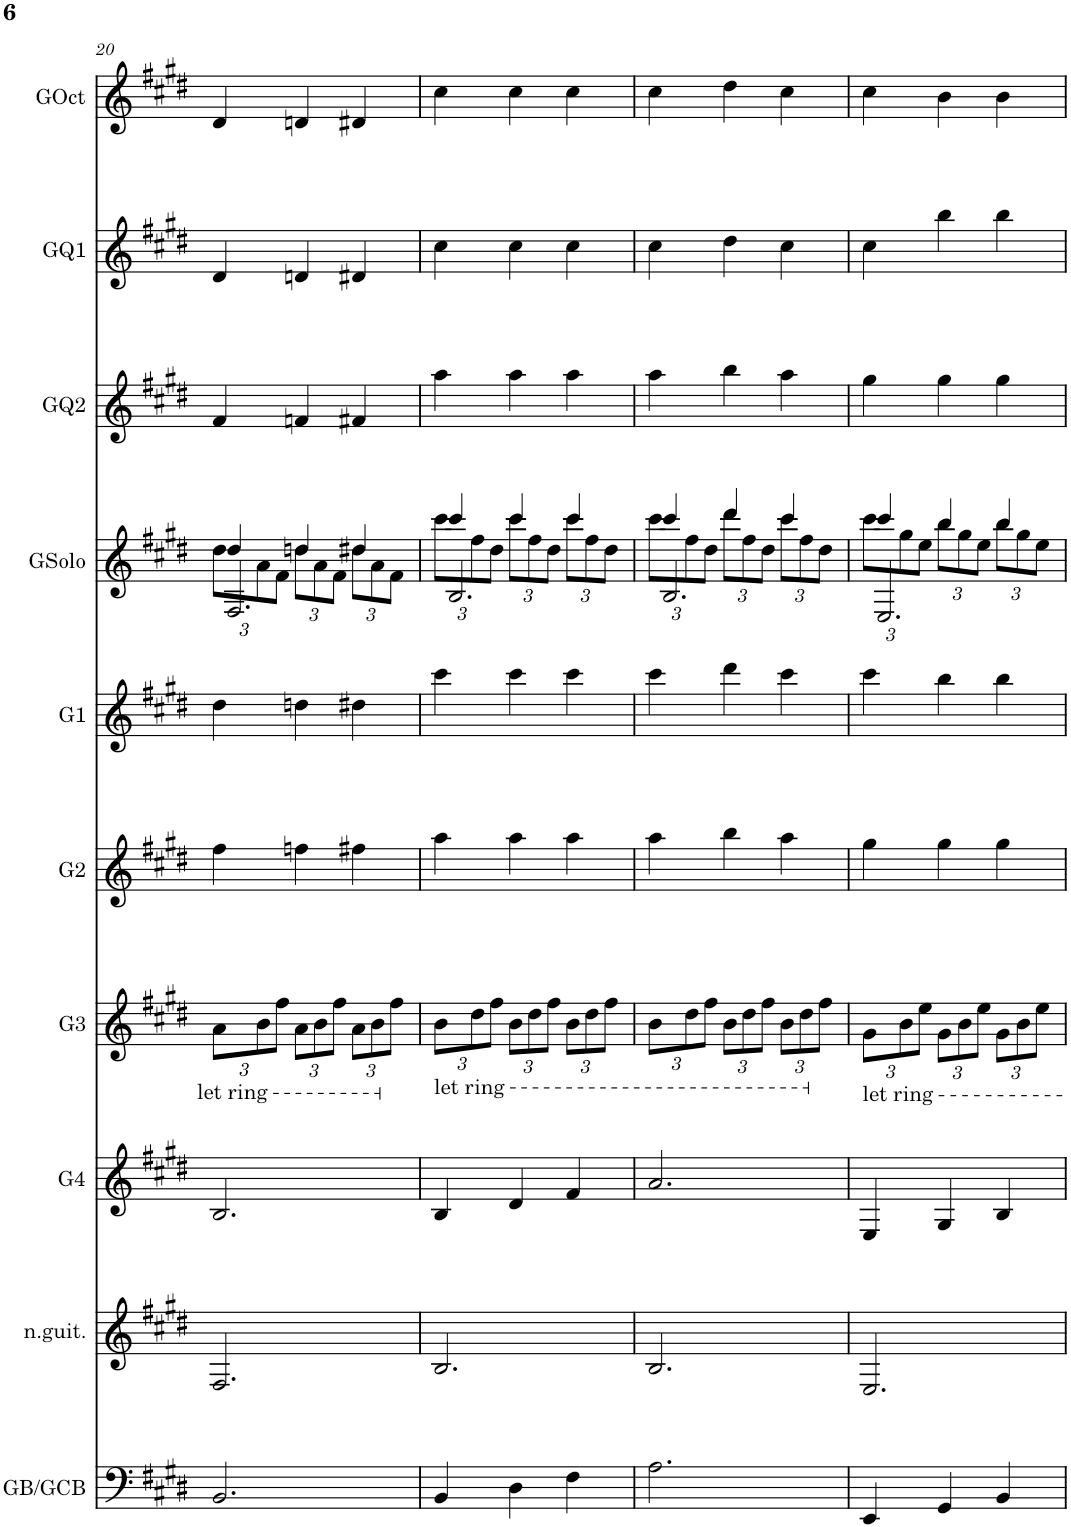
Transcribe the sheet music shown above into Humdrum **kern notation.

**kern	**kern	**kern	**kern	**kern	**kern	**kern	**kern	**kern	**kern
*part10	*part9	*part8	*part7	*part6	*part5	*part4	*part3	*part2	*part1
*staff10	*staff9	*staff8	*staff7	*staff6	*staff5	*staff4	*staff3	*staff2	*staff1
*I"GB/GCB	*I"G4b	*I"G4	*I"G3	*I"G2	*I"G1	*I"GSolo	*I"GQ2	*I"GQ1	*I"GOct
*I'GB/GCB	*	*I'G4	*I'G3	*I'G2	*I'G1	*I'GSolo	*I'GQ2	*I'GQ1	*I'GOct
!!LO:PB:g=z
*clefF4	*clefG2	*clefG2	*clefG2	*clefG2	*clefG2	*clefG2	*clefG2	*clefG2	*clefG2
*Trd7c12	*Trd7c12	*Trd7c12	*Trd7c12	*Trd7c12	*Trd7c12	*Trd7c12	*Trd3c5	*Trd3c5	*Trd7c12
*k[f#c#g#d#]	*k[f#c#g#d#]	*k[f#c#g#d#]	*k[f#c#g#d#]	*k[f#c#g#d#]	*k[f#c#g#d#]	*k[f#c#g#d#]	*k[f#c#g#d#]	*k[f#c#g#d#]	*k[f#c#g#d#]
*M3/4	*M3/4	*M3/4	*M3/4	*M3/4	*M3/4	*M3/4	*M3/4	*M3/4	*M3/4
=20	=20	=20	=20	=20	=20	=20	=20	=20	=20
*	*	*	*	*	*	*^	*	*	*
*	*	*	*Xbrackettup	*	*	*	*Xbrackettup	*	*	*
*	*	*	*	*	*	*	*^	*	*	*
2.BB/	2.F#/	2.B/	12a\L	4ff#\	4dd#\	4dd#/	12dd#\L	2.F#/	4f#/	4d#/	4d#/
.	.	.	12b\	.	.	.	12a\	.	.	.	.
.	.	.	12ff#\J	.	.	.	12f#\J	.	.	.	.
.	.	.	12a\L	4ffn\	4ddn\	4ddn/	12dd\L	.	4fn/	4dn/	4dn/
.	.	.	12b\	.	.	.	12a\	.	.	.	.
.	.	.	12ff#\J	.	.	.	12f#\J	.	.	.	.
.	.	.	12a\L	4ff#X\	4dd#X\	4dd#X/	12dd#\L	.	4f#X/	4d#X/	4d#X/
.	.	.	12b\	.	.	.	12a\	.	.	.	.
.	.	.	12ff#\J	.	.	.	12f#\J	.	.	.	.
=21	=21	=21	=21	=21	=21	=21	=21	=21	=21	=21	=21
!	!	!	!LO:TX:b:t=let ring	!	!	!	!	!	!	!	!
4BB/	2.B/	4B/	12b\L	4aa\	4ccc#\	4ccc#/	12ccc#\L	2.B/	4aa\	4cc#\	4cc#\
.	.	.	12dd#\	.	.	.	12ff#\	.	.	.	.
.	.	.	12ff#\J	.	.	.	12dd#\J	.	.	.	.
4D#\	.	4d#/	12b\L	4aa\	4ccc#\	4ccc#/	12ccc#\L	.	4aa\	4cc#\	4cc#\
.	.	.	12dd#\	.	.	.	12ff#\	.	.	.	.
.	.	.	12ff#\J	.	.	.	12dd#\J	.	.	.	.
4F#\	.	4f#/	12b\L	4aa\	4ccc#\	4ccc#/	12ccc#\L	.	4aa\	4cc#\	4cc#\
.	.	.	12dd#\	.	.	.	12ff#\	.	.	.	.
.	.	.	12ff#\J	.	.	.	12dd#\J	.	.	.	.
=22	=22	=22	=22	=22	=22	=22	=22	=22	=22	=22	=22
2.A\	2.B/	2.a/	12b\L	4aa\	4ccc#\	4ccc#/	12ccc#\L	2.B/	4aa\	4cc#\	4cc#\
.	.	.	12dd#\	.	.	.	12ff#\	.	.	.	.
.	.	.	12ff#\J	.	.	.	12dd#\J	.	.	.	.
.	.	.	12b\L	4bb\	4ddd#\	4ddd#/	12ddd#\L	.	4bb\	4dd#\	4dd#\
.	.	.	12dd#\	.	.	.	12ff#\	.	.	.	.
.	.	.	12ff#\J	.	.	.	12dd#\J	.	.	.	.
.	.	.	12b\L	4aa\	4ccc#\	4ccc#/	12ccc#\L	.	4aa\	4cc#\	4cc#\
.	.	.	12dd#\	.	.	.	12ff#\	.	.	.	.
.	.	.	12ff#\J	.	.	.	12dd#\J	.	.	.	.
=23	=23	=23	=23	=23	=23	=23	=23	=23	=23	=23	=23
!	!	!	!LO:TX:b:t=let ring	!	!	!	!	!	!	!	!
4EE/	2.E/	4E/	12g#\L	4gg#\	4ccc#\	4ccc#/	12ccc#\L	2.E/	4gg#\	4cc#\	4cc#\
.	.	.	12b\	.	.	.	12gg#\	.	.	.	.
.	.	.	12ee\J	.	.	.	12ee\J	.	.	.	.
4GG#/	.	4G#/	12g#\L	4gg#\	4bb\	4bb/	12bb\L	.	4gg#\	4bb\	4b\
.	.	.	12b\	.	.	.	12gg#\	.	.	.	.
.	.	.	12ee\J	.	.	.	12ee\J	.	.	.	.
4BB/	.	4B/	12g#\L	4gg#\	4bb\	4bb/	12bb\L	.	4gg#\	4bb\	4b\
.	.	.	12b\	.	.	.	12gg#\	.	.	.	.
.	.	.	12ee\J	.	.	.	12ee\J	.	.	.	.
*	*	*	*	*	*	*v	*v	*v	*	*	*
=	=	=	=	=	=	=	=	=	=
*-	*-	*-	*-	*-	*-	*-	*-	*-	*-
